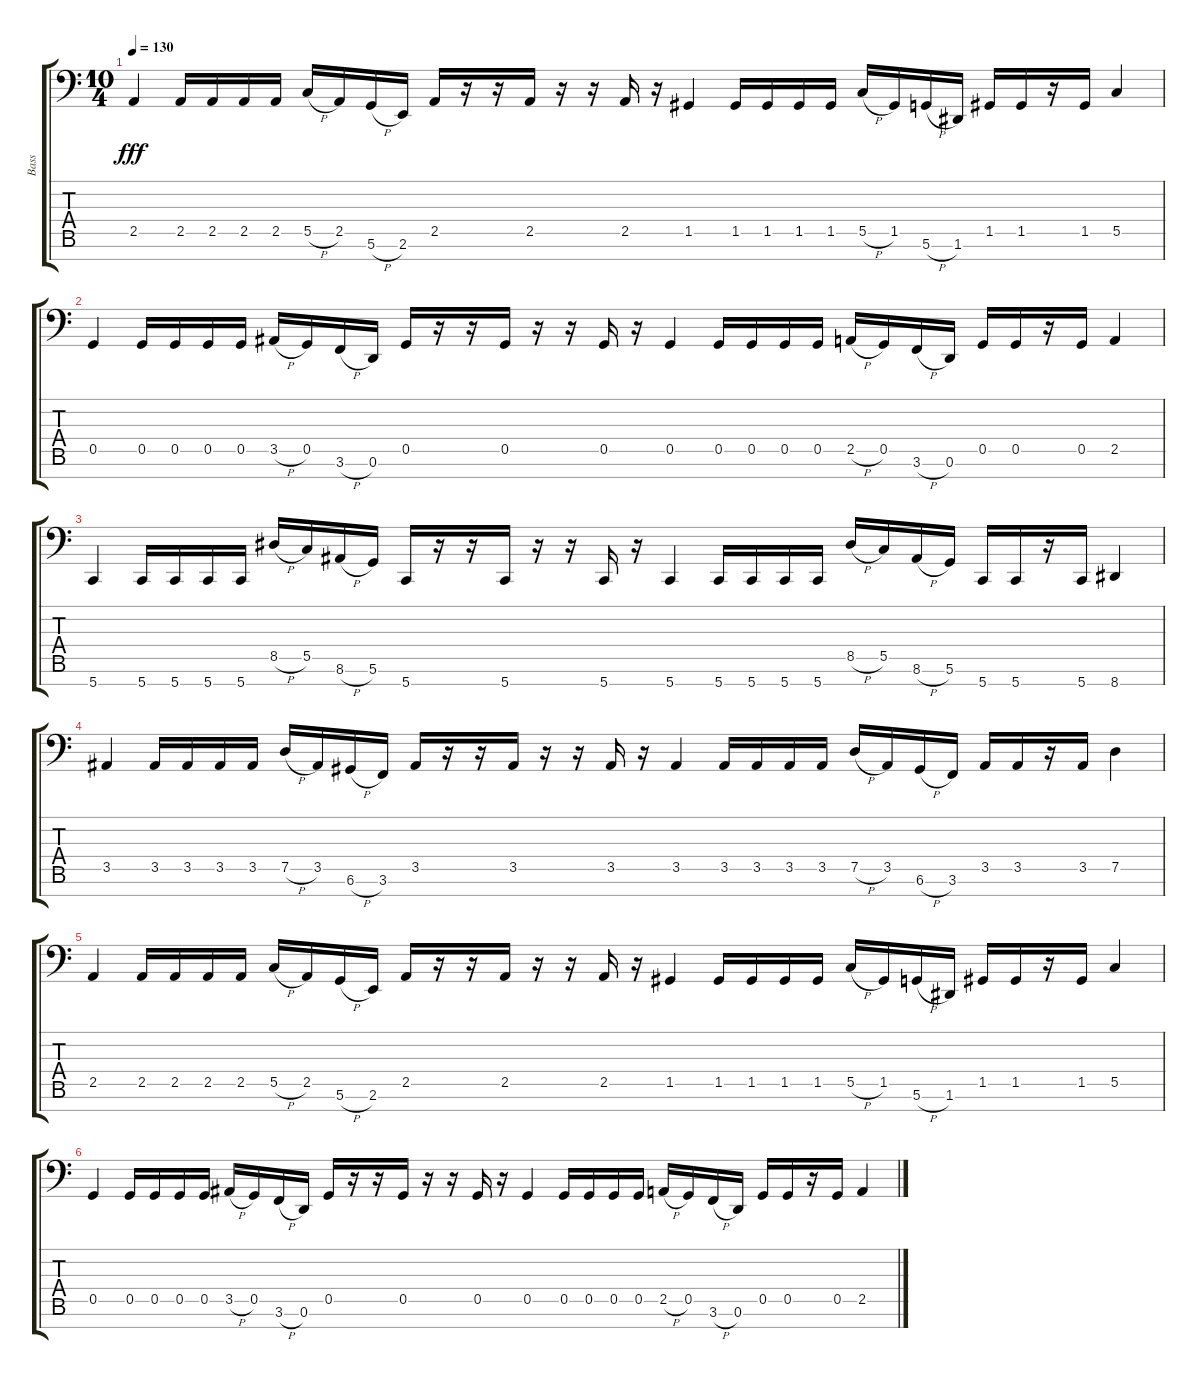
\track ("Bass" "Bass") {instrument electricbasspick}
\staff {score tabs}
\tuning (D3 A2 F2 C2 G1 D1 G0) {hide}
\ts (10 4)
\tempo 130
\clef f4
\ks c
2.5.4{dy fff} 2.5.16 2.5.16 2.5.16 2.5.16 5.5{h}.16 2.5.16 5.6{h}.16 2.6.16 2.5.16 r.16 r.16 2.5.16 r.16 r.16 2.5.16 r.16 1.5.4 1.5.16 1.5.16 1.5.16 1.5.16 5.5{h}.16 1.5.16 5.6{h}.16 1.6.16 1.5.16 1.5.16 r.16 1.5.16 5.5.4 |
0.5.4 0.5.16 0.5.16 0.5.16 0.5.16 3.5{h}.16 0.5.16 3.6{h}.16 0.6.16 0.5.16 r.16 r.16 0.5.16 r.16 r.16 0.5.16 r.16 0.5.4 0.5.16 0.5.16 0.5.16 0.5.16 2.5{h}.16 0.5.16 3.6{h}.16 0.6.16 0.5.16 0.5.16 r.16 0.5.16 2.5.4 |
5.7.4 5.7.16 5.7.16 5.7.16 5.7.16 8.5{h}.16 5.5.16 8.6{h}.16 5.6.16 5.7.16 r.16 r.16 5.7.16 r.16 r.16 5.7.16 r.16 5.7.4 5.7.16 5.7.16 5.7.16 5.7.16 8.5{h}.16 5.5.16 8.6{h}.16 5.6.16 5.7.16 5.7.16 r.16 5.7.16 8.7.4 |
3.5.4 3.5.16 3.5.16 3.5.16 3.5.16 7.5{h}.16 3.5.16 6.6{h}.16 3.6.16 3.5.16 r.16 r.16 3.5.16 r.16 r.16 3.5.16 r.16 3.5.4 3.5.16 3.5.16 3.5.16 3.5.16 7.5{h}.16 3.5.16 6.6{h}.16 3.6.16 3.5.16 3.5.16 r.16 3.5.16 7.5.4 |
2.5.4 2.5.16 2.5.16 2.5.16 2.5.16 5.5{h}.16 2.5.16 5.6{h}.16 2.6.16 2.5.16 r.16 r.16 2.5.16 r.16 r.16 2.5.16 r.16 1.5.4 1.5.16 1.5.16 1.5.16 1.5.16 5.5{h}.16 1.5.16 5.6{h}.16 1.6.16 1.5.16 1.5.16 r.16 1.5.16 5.5.4 |
0.5.4 0.5.16 0.5.16 0.5.16 0.5.16 3.5{h}.16 0.5.16 3.6{h}.16 0.6.16 0.5.16 r.16 r.16 0.5.16 r.16 r.16 0.5.16 r.16 0.5.4 0.5.16 0.5.16 0.5.16 0.5.16 2.5{h}.16 0.5.16 3.6{h}.16 0.6.16 0.5.16 0.5.16 r.16 0.5.16 2.5.4
